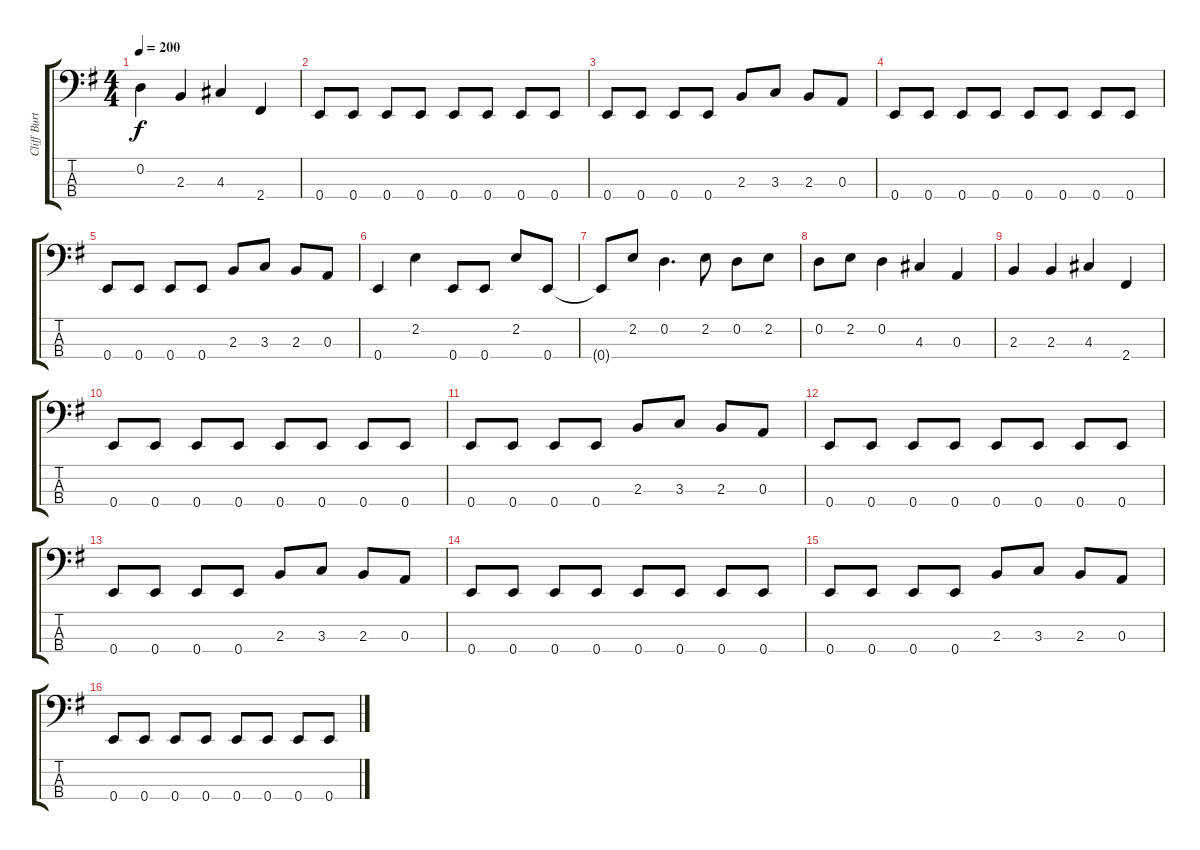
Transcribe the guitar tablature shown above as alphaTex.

\track ("Cliff Burton" "Cliff Burt") {instrument electricbasspick}
\staff {score tabs}
\tuning (G2 D2 A1 E1) {hide}
\ts (4 4)
\tempo 200
\clef f4
\ks g
0.2.4{dy f} 2.3.4 4.3.4 2.4.4 |
0.4.8 0.4.8 0.4.8 0.4.8 0.4.8 0.4.8 0.4.8 0.4.8 |
0.4.8 0.4.8 0.4.8 0.4.8 2.3.8 3.3.8 2.3.8 0.3.8 |
0.4.8 0.4.8 0.4.8 0.4.8 0.4.8 0.4.8 0.4.8 0.4.8 |
0.4.8 0.4.8 0.4.8 0.4.8 2.3.8 3.3.8 2.3.8 0.3.8 |
0.4.4 2.2.4 0.4.8 0.4.8 2.2.8 0.4.8 |
0.4{t}.8 2.2.8 0.2.4{d} 2.2.8 0.2.8 2.2.8 |
0.2.8 2.2.8 0.2.4 4.3.4 0.3.4 |
2.3.4 2.3.4 4.3.4 2.4.4 |
0.4.8 0.4.8 0.4.8 0.4.8 0.4.8 0.4.8 0.4.8 0.4.8 |
0.4.8 0.4.8 0.4.8 0.4.8 2.3.8 3.3.8 2.3.8 0.3.8 |
0.4.8 0.4.8 0.4.8 0.4.8 0.4.8 0.4.8 0.4.8 0.4.8 |
0.4.8 0.4.8 0.4.8 0.4.8 2.3.8 3.3.8 2.3.8 0.3.8 |
0.4.8 0.4.8 0.4.8 0.4.8 0.4.8 0.4.8 0.4.8 0.4.8 |
0.4.8 0.4.8 0.4.8 0.4.8 2.3.8 3.3.8 2.3.8 0.3.8 |
0.4.8 0.4.8 0.4.8 0.4.8 0.4.8 0.4.8 0.4.8 0.4.8
